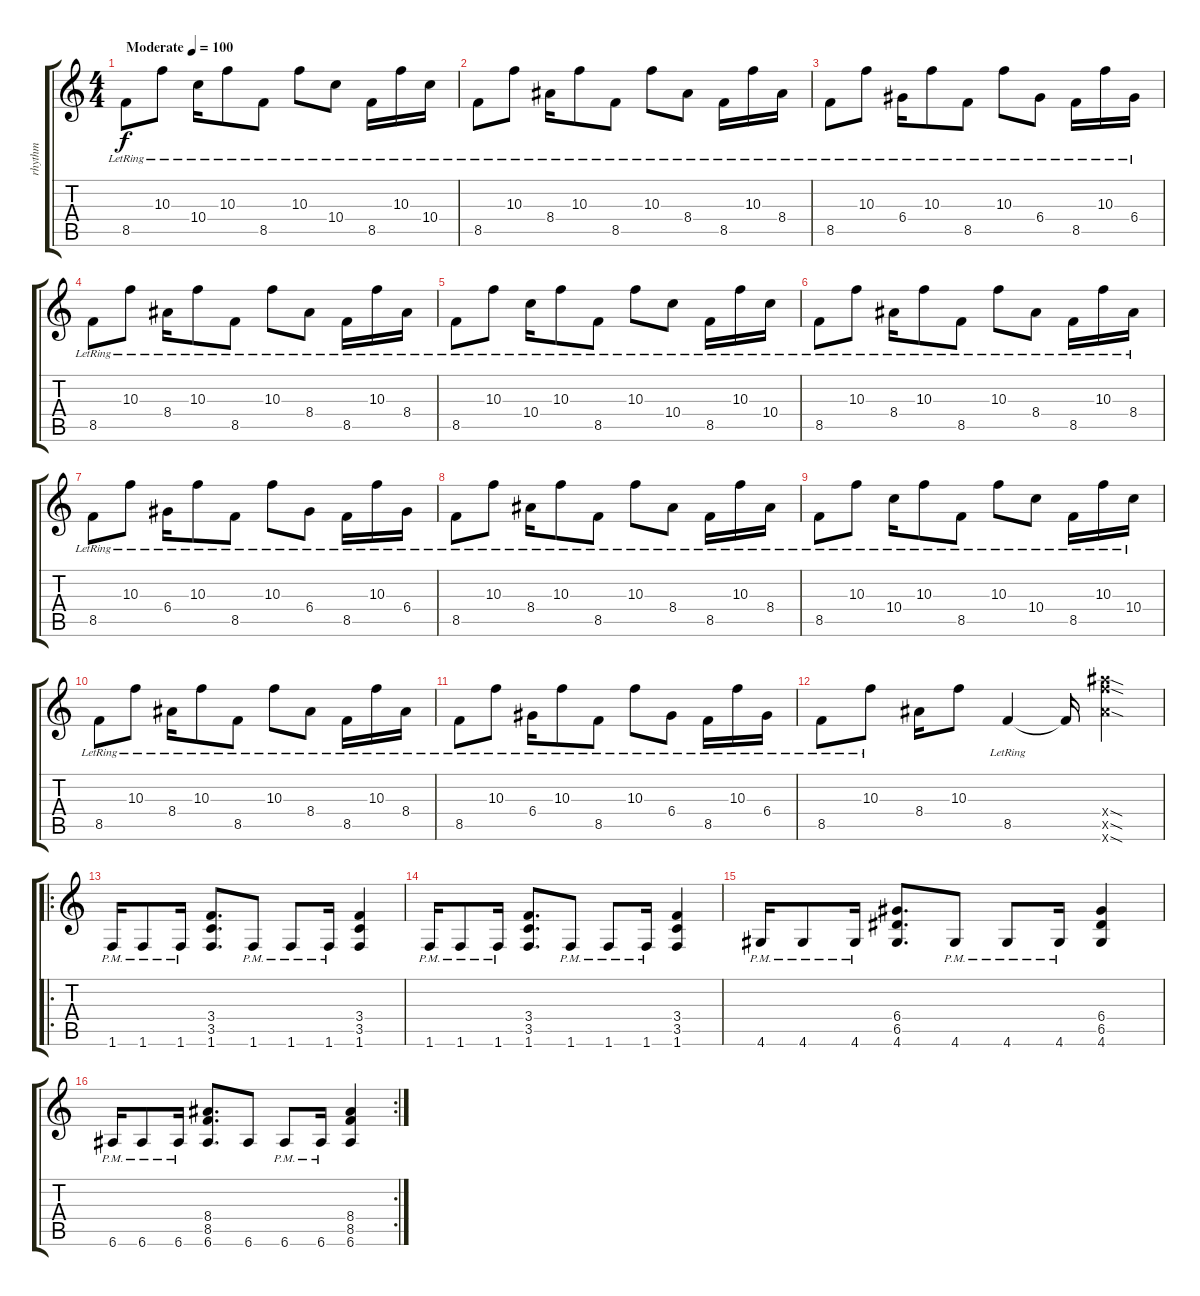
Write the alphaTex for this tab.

\track ("rhythm" "rhythm") {instrument acousticguitarsteel}
\staff {score tabs}
\tuning (E4 B3 G3 D3 A2 E2) {hide}
\ts (4 4)
\tempo (100 "Moderate")
\clef g2
\ks c
8.5{lr}.8{dy f instrument acousticguitarsteel} 10.3{lr}.8 10.4{lr}.16 10.3{lr}.8 8.5{lr}.8 10.3{lr}.8 10.4{lr}.8 8.5{lr}.16 10.3{lr}.16 10.4{lr}.16 |
8.5{lr}.8 10.3{lr}.8 8.4{lr}.16 10.3{lr}.8 8.5{lr}.8 10.3{lr}.8 8.4{lr}.8 8.5{lr}.16 10.3{lr}.16 8.4{lr}.16 |
8.5{lr}.8 10.3{lr}.8 6.4{lr}.16 10.3{lr}.8 8.5{lr}.8 10.3{lr}.8 6.4{lr}.8 8.5{lr}.16 10.3{lr}.16 6.4{lr}.16 |
8.5{lr}.8 10.3{lr}.8 8.4{lr}.16 10.3{lr}.8 8.5{lr}.8 10.3{lr}.8 8.4{lr}.8 8.5{lr}.16 10.3{lr}.16 8.4{lr}.16 |
8.5{lr}.8 10.3{lr}.8 10.4{lr}.16 10.3{lr}.8 8.5{lr}.8 10.3{lr}.8 10.4{lr}.8 8.5{lr}.16 10.3{lr}.16 10.4{lr}.16 |
8.5{lr}.8 10.3{lr}.8 8.4{lr}.16 10.3{lr}.8 8.5{lr}.8 10.3{lr}.8 8.4{lr}.8 8.5{lr}.16 10.3{lr}.16 8.4{lr}.16 |
8.5{lr}.8 10.3{lr}.8 6.4{lr}.16 10.3{lr}.8 8.5{lr}.8 10.3{lr}.8 6.4{lr}.8 8.5{lr}.16 10.3{lr}.16 6.4{lr}.16 |
8.5{lr}.8 10.3{lr}.8 8.4{lr}.16 10.3{lr}.8 8.5{lr}.8 10.3{lr}.8 8.4{lr}.8 8.5{lr}.16 10.3{lr}.16 8.4{lr}.16 |
8.5{lr}.8 10.3{lr}.8 10.4{lr}.16 10.3{lr}.8 8.5{lr}.8 10.3{lr}.8 10.4{lr}.8 8.5{lr}.16 10.3{lr}.16 10.4{lr}.16 |
8.5{lr}.8 10.3{lr}.8 8.4{lr}.16 10.3{lr}.8 8.5{lr}.8 10.3{lr}.8 8.4{lr}.8 8.5{lr}.16 10.3{lr}.16 8.4{lr}.16 |
8.5{lr}.8 10.3{lr}.8 6.4{lr}.16 10.3{lr}.8 8.5{lr}.8 10.3{lr}.8 6.4{lr}.8 8.5{lr}.16 10.3{lr}.16 6.4{lr}.16 |
8.5{lr}.8 10.3{lr}.8 8.4.16 10.3.8 8.5{lr}.4 8.5{t}.16 (20.4{sod x} 20.5{sod x} 18.6{sod x}).4 |
\ro
1.6{pm}.16{instrument distortionguitar} 1.6{pm}.8 1.6{pm}.16 (3.4 3.5 1.6).8{d} 1.6{pm}.8 1.6{pm}.8 1.6{pm}.16 (3.4 3.5 1.6).4 |
1.6{pm}.16 1.6{pm}.8 1.6{pm}.16 (3.4 3.5 1.6).8{d} 1.6{pm}.8 1.6{pm}.8 1.6{pm}.16 (3.4 3.5 1.6).4 |
4.6{pm}.16 4.6{pm}.8 4.6{pm}.16 (6.4 6.5 4.6).8{d} 4.6{pm}.8 4.6{pm}.8 4.6{pm}.16 (6.4 6.5 4.6).4 |
\rc 2
6.6{pm}.16 6.6{pm}.8 6.6{pm}.16 (8.4 8.5 6.6).8{d} 6.6.8 6.6{pm}.8 6.6{pm}.16 (8.4 8.5 6.6).4
